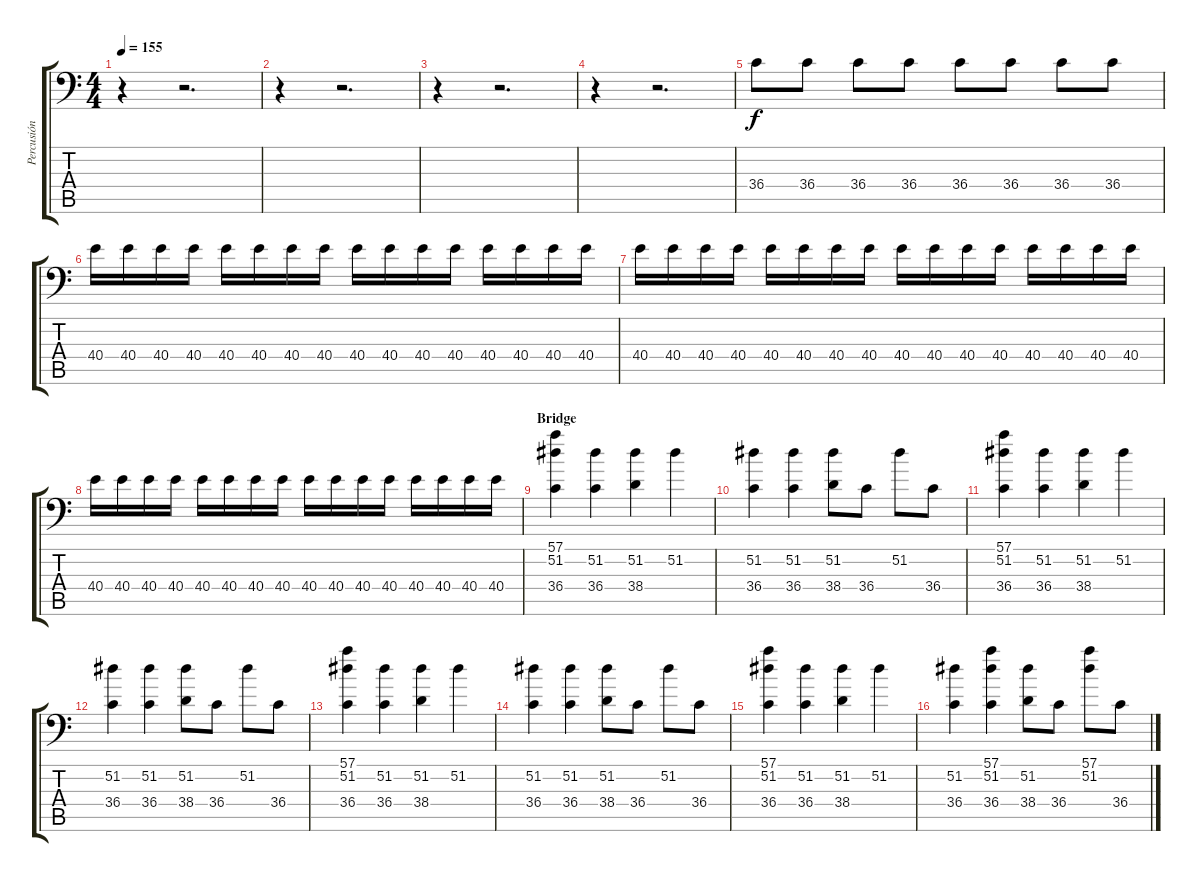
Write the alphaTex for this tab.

\track ("Percusión" "Percusión") {instrument acousticgrandpiano}
\staff {score tabs}
\tuning (C-1 C-1 C-1 C-1 C-1 C-1) {hide}
\ts (4 4)
\tempo 155
\clef f4
\ks c
r.4{dy f} r.2{d} |
r.4 r.2{d} |
r.4 r.2{d} |
r.4 r.2{d} |
36.4.8 36.4.8 36.4.8 36.4.8 36.4.8 36.4.8 36.4.8 36.4.8 |
40.4.16 40.4.16 40.4.16 40.4.16 40.4.16 40.4.16 40.4.16 40.4.16 40.4.16 40.4.16 40.4.16 40.4.16 40.4.16 40.4.16 40.4.16 40.4.16 |
40.4.16 40.4.16 40.4.16 40.4.16 40.4.16 40.4.16 40.4.16 40.4.16 40.4.16 40.4.16 40.4.16 40.4.16 40.4.16 40.4.16 40.4.16 40.4.16 |
40.4.16 40.4.16 40.4.16 40.4.16 40.4.16 40.4.16 40.4.16 40.4.16 40.4.16 40.4.16 40.4.16 40.4.16 40.4.16 40.4.16 40.4.16 40.4.16 |
\section ("" "Bridge")
(57.1 51.2 36.4).4 (51.2 36.4).4 (51.2 38.4).4 51.2.4 |
(51.2 36.4).4 (51.2 36.4).4 (51.2 38.4).8 36.4.8 51.2.8 36.4.8 |
(57.1 51.2 36.4).4 (51.2 36.4).4 (51.2 38.4).4 51.2.4 |
(51.2 36.4).4 (51.2 36.4).4 (51.2 38.4).8 36.4.8 51.2.8 36.4.8 |
(57.1 51.2 36.4).4 (51.2 36.4).4 (51.2 38.4).4 51.2.4 |
(51.2 36.4).4 (51.2 36.4).4 (51.2 38.4).8 36.4.8 51.2.8 36.4.8 |
(57.1 51.2 36.4).4 (51.2 36.4).4 (51.2 38.4).4 51.2.4 |
(51.2 36.4).4 (57.1 51.2 36.4).4 (51.2 38.4).8 36.4.8 (57.1 51.2).8 36.4.8
